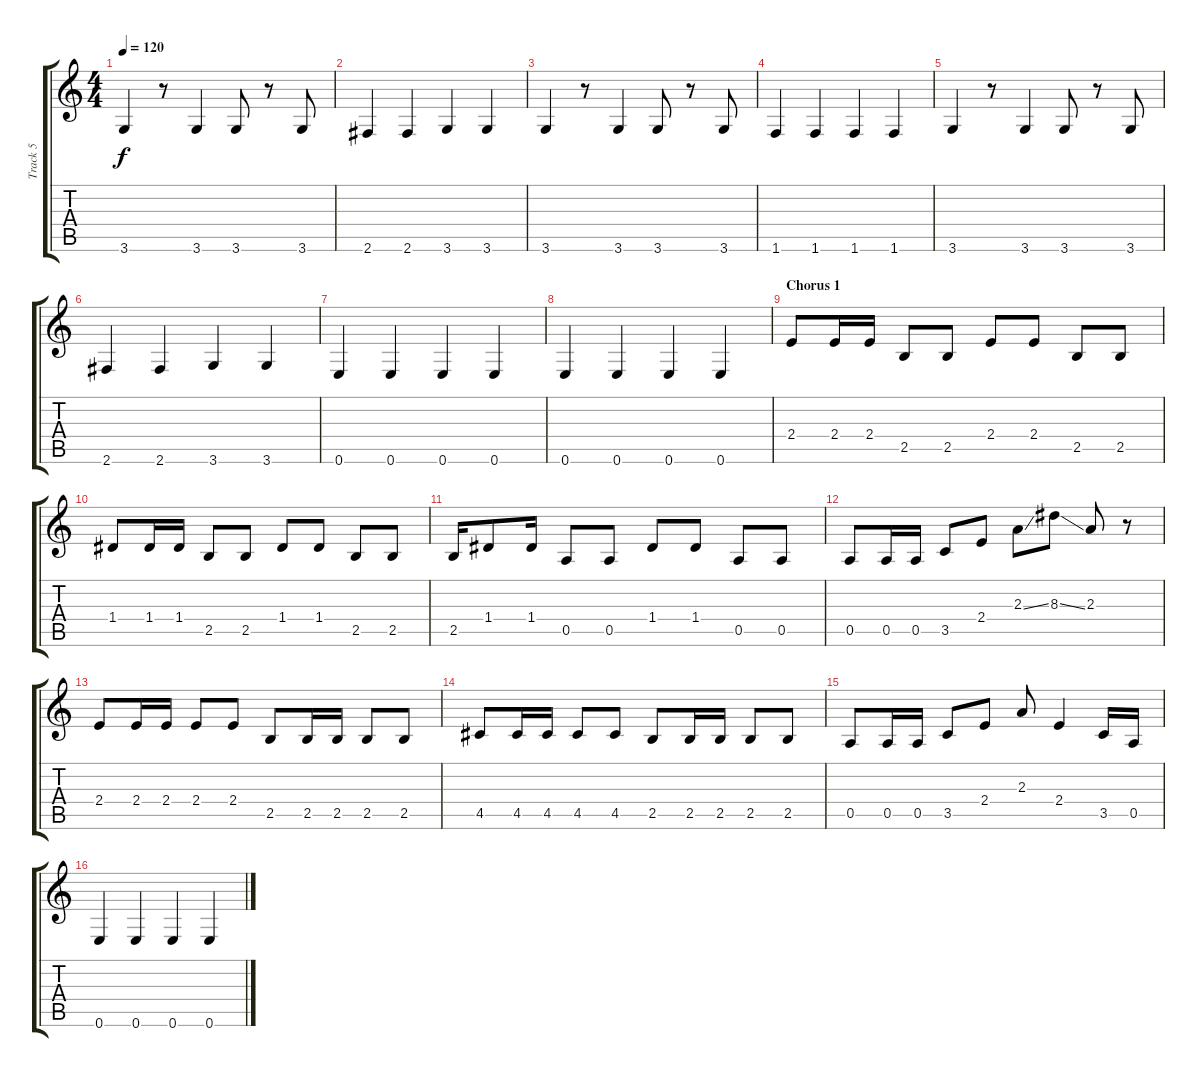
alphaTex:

\track ("Track 5" "Track 5") {instrument electricbasspick}
\staff {score tabs}
\tuning (E4 B3 G3 D3 A2 E2) {hide}
\ts (4 4)
\tempo 120
\clef g2
\ks c
3.6.4{dy f} r.8 3.6.4 3.6.8 r.8 3.6.8 |
2.6.4 2.6.4 3.6.4 3.6.4 |
3.6.4 r.8 3.6.4 3.6.8 r.8 3.6.8 |
1.6.4 1.6.4 1.6.4 1.6.4 |
3.6.4 r.8 3.6.4 3.6.8 r.8 3.6.8 |
2.6.4 2.6.4 3.6.4 3.6.4 |
0.6.4 0.6.4 0.6.4 0.6.4 |
0.6.4 0.6.4 0.6.4 0.6.4 |
\section ("" "Chorus 1")
2.4.8 2.4.16 2.4.16 2.5.8 2.5.8 2.4.8 2.4.8 2.5.8 2.5.8 |
1.4.8 1.4.16 1.4.16 2.5.8 2.5.8 1.4.8 1.4.8 2.5.8 2.5.8 |
2.5.16 1.4.8 1.4.16 0.5.8 0.5.8 1.4.8 1.4.8 0.5.8 0.5.8 |
0.5.8 0.5.16 0.5.16 3.5.8 2.4.8 2.3{ss}.8 8.3{ss}.8 2.3.8 r.8 |
2.4.8 2.4.16 2.4.16 2.4.8 2.4.8 2.5.8 2.5.16 2.5.16 2.5.8 2.5.8 |
4.5.8 4.5.16 4.5.16 4.5.8 4.5.8 2.5.8 2.5.16 2.5.16 2.5.8 2.5.8 |
0.5.8 0.5.16 0.5.16 3.5.8 2.4.8 2.3.8 2.4.4 3.5.16 0.5.16 |
0.6.4 0.6.4 0.6.4 0.6.4
